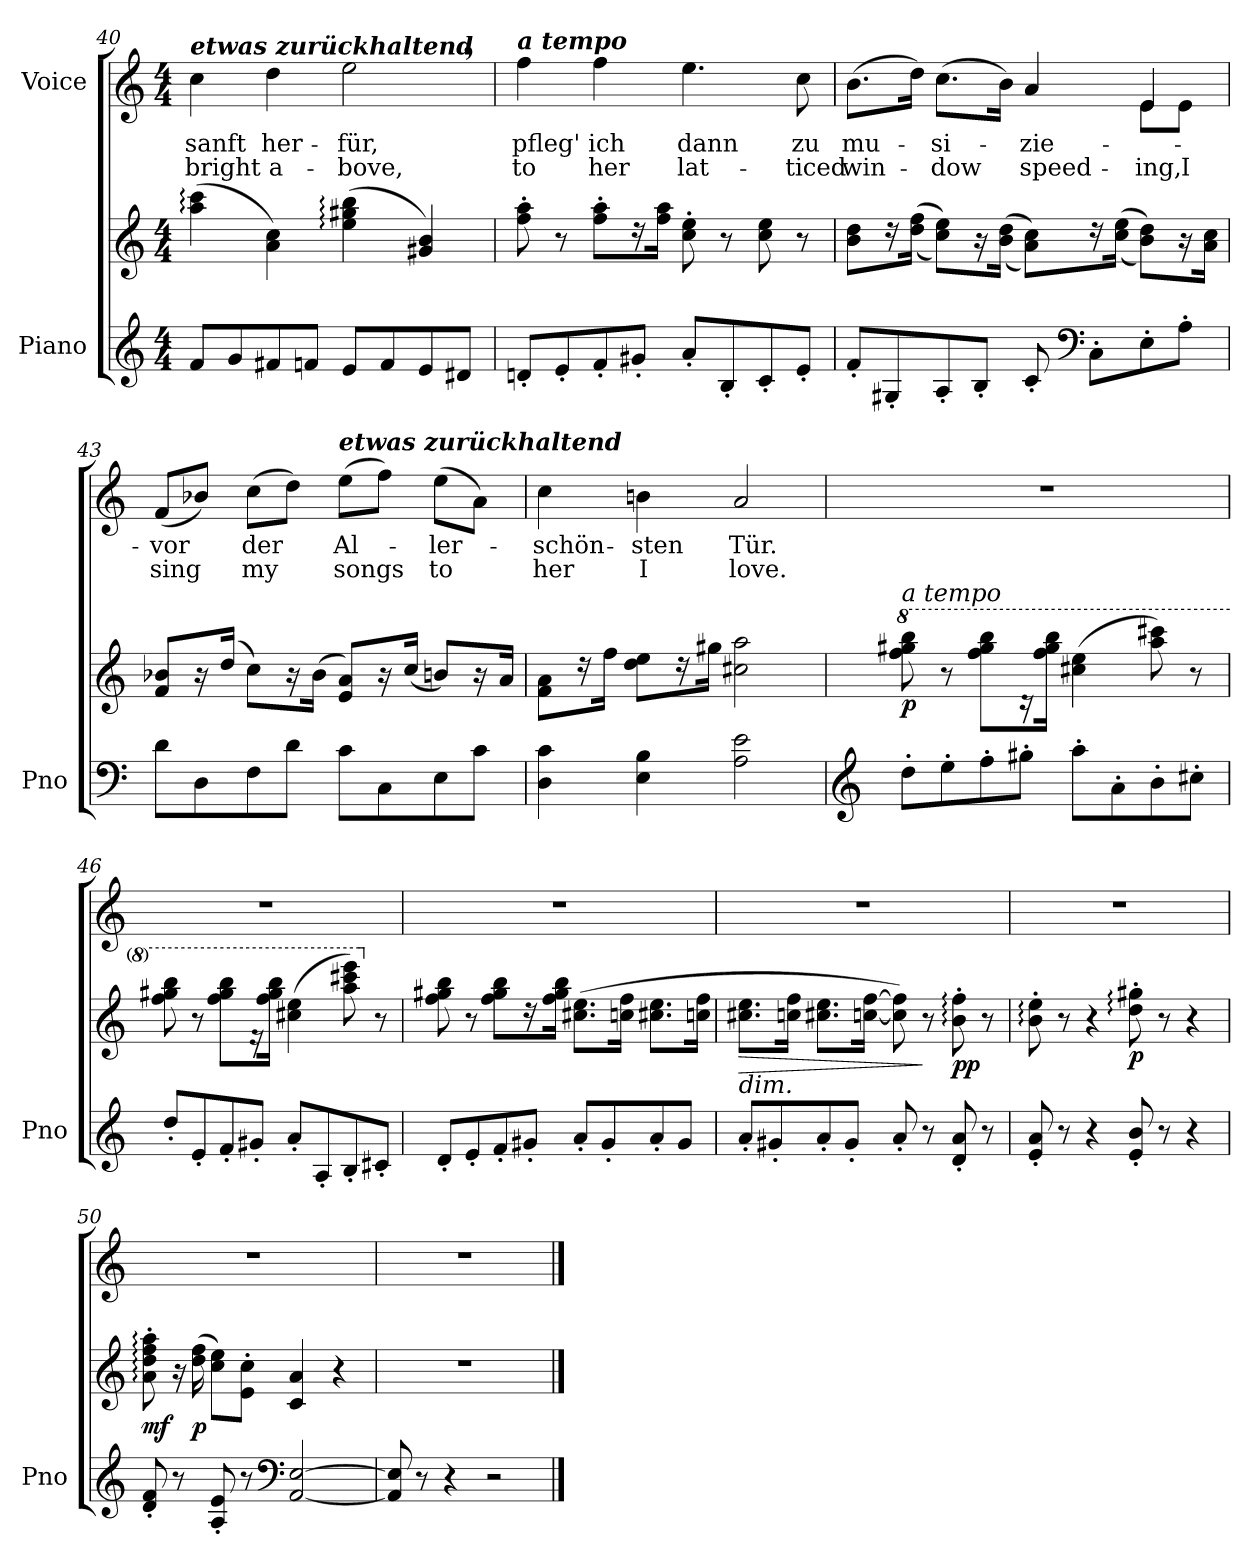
**kern	**kern	**dynam	**kern	**text	**text
*part2	*part2	*part2	*part1	*part1	*part1
*staff3	*staff2	*staff2/3	*staff1	*staff1	*staff1
*I"Piano	*	*	*I"Voice	*	*
*I'Pno	*	*	*	*	*
*clefG2	*clefG2	*	*clefG2	*	*
*k[]	*k[]	*	*k[]	*	*
*M4/4	*M4/4	*	*M4/4	*	*
=40	=40	=40	=40	=40	=40
!	!	!	!LO:TX:a:Bi:t=etwas zurückhaltend	!	!
!	!	!	!	!LO:LY:b	!LO:LY:b
8f/L	(>4aa\: 4ccc\:	.	4cc\	sanft	bright
8g/	.	.	.	.	.
!	!	!	!	!LO:LY:b	!LO:LY:b
8f#X/	4a\ 4cc\)	.	4dd\	her-	a-
8fn/J	.	.	.	.	.
!	!	!	!	!LO:LY:b	!LO:LY:b
8e/L	(>4ee\: 4gg#X\: 4bb\:	.	2ee,\	-für,	-bove,
8f/	.	.	.	.	.
8e/	4g#X/ 4b/)	.	.	.	.
8d#X/J	.	.	.	.	.
=41	=41	=41	=41	=41	=41
!	!	!	!LO:TX:a:Bi:t=a tempo	!	!
!	!	!	!	!LO:LY:b	!LO:LY:b
8dn'/L	8ff\' 8aa\'	.	4ff\	pfleg'	to
8e'/	8r	.	.	.	.
!	!	!	!	!LO:LY:b	!LO:LY:b
8f'/	8ff\' 8aa\'L	.	4ff\	ich	her
8g#X'/J	16rdd	.	.	.	.
.	16ff\ 16aa\Jk	.	.	.	.
!	!	!	!	!LO:LY:b	!LO:LY:b
8a'/L	8cc\' 8ee\'	.	4.ee\	dann	lat-
8B'/	8r	.	.	.	.
8c'/	8cc\ 8ee\	.	.	.	.
!	!	!	!	!LO:LY:b	!LO:LY:b
8e'/J	8r	.	8cc\	zu	-ticed
!!LO:LB:g=z
=42	=42	=42	=42	=42	=42
!	!	!	!	!LO:LY:b	!LO:LY:b
*	*	*	*^	*	*
8f'/L	8b\ 8dd\L	.	(>8.b\L	2reyy	mu-	win-
8G#X'/	16rdd	.	.	.	.	.
.	(>(>16dd\ 16ff\Jk	.	16dd\Jk)	.	.	.
!	!	!	!	!	!LO:LY:b	!LO:LY:b
8A'/	8cc\ 8ee\L))	.	(>8.cc\L	.	-si-	-dow
8B'/J	16r	.	.	.	.	.
.	(>(>16b\ 16dd\Jk	.	16b\Jk)	.	.	.
!	!	!	!	!	!LO:LY:b	!LO:LY:b
8c'/	8a\ 8cc\L))	.	4a/	4rgyy	-zie-	speed-
*clefF4	*	*	*	*	*	*
8C'\L	16r	.	.	.	.	.
.	(>(>16cc\ 16ee\Jk	.	.	.	.	.
!	!	!	!	!	!LO:LY:b	!
!	!	!	!	!	!	!LO:LY:b
8E'\	8b\ 8dd\L))	.	4e/	8e\L	.	ing,
!	!	!	!	!	!	!LO:LY:b
8A'\J	16r	.	.	8e\J	.	I
.	16a\ 16cc\Jk	.	.	.	.	.
*	*	*	*v	*v	*	*
=43	=43	=43	=43	=43	=43
!	!	!	!	!LO:LY:b	!LO:LY:b
8d\L	8f/ 8b-X/L	.	(<8f/L	vor	sing
8D\	16r	.	8b-X/J)	.	.
.	(>16dd/Jk	.	.	.	.
!	!	!	!	!LO:LY:b	!LO:LY:b
8F\	8cc\L)	.	(>8cc\L	der	my
8d\J	16r	.	8dd\J)	.	.
.	(>16b-\Jk	.	.	.	.
!	!	!	!LO:TX:a:Bi:t=etwas zurückhaltend	!	!
!	!	!	!	!LO:LY:b	!LO:LY:b
8c\L	8e/ 8a/L)	.	(>8ee\L	Al-	songs
8C\	16r	.	8ff\J)	.	.
.	(<16cc/Jk	.	.	.	.
*	*	*	*MM85	*	*
!	!	!	!	!LO:LY:b	!LO:LY:b
8E\	8bn/L)	.	(>8ee\L	-ler-	to
8c\J	16r	.	8a\J)	.	.
.	16a/Jk	.	.	.	.
=44	=44	=44	=44	=44	=44
*	*	*	*MM80	*	*
!	!	!	!	!LO:LY:b	!LO:LY:b
4D\ 4c\	8f\ 8a\L	.	4cc\	-schön-	her
.	16rdd	.	.	.	.
.	16ff\Jk	.	.	.	.
*	*	*	*MM75	*	*
!	!	!	!	!LO:LY:b	!LO:LY:b
4E\ 4B\	8dd\ 8ee\L	.	4bn\	-sten	I
.	16rdd	.	.	.	.
.	16gg#X\Jk	.	.	.	.
!	!	!	!	!LO:LY:b	!LO:LY:b
2A\ 2e\	2cc#X\ 2aa\	.	2a/	Tür.	love.
!!LO:LB:g=z
=45	=45	=45	=45	=45	=45
*clefG2	*	*	*	*	*
*	*8va	*	*	*	*
*	*	*	*MM110	*	*
!	!LO:TX:a:i:t=a tempo	!	!	!	!
!	!	!LO:DY:b	!	!	!
8dd'\L	8fff\ 8ggg#X\ 8bbb\	p	1r	.	.
8ee'\	8r	.	.	.	.
8ff'\	8fff\ 8ggg#\ 8bbb\L	.	.	.	.
8gg#X'\J	16rdd	.	.	.	.
.	16fff\ 16ggg#\ 16bbb\Jk	.	.	.	.
8aa'\L	(>4ccc#X\ 4eee\	.	.	.	.
8a'\	.	.	.	.	.
8b'\	8aaa\ 8cccc#X\)	.	.	.	.
8cc#X'\J	8r	.	.	.	.
=46	=46	=46	=46	=46	=46
8dd'/L	8fff\ 8ggg#X\ 8bbb\	.	1r	.	.
8e'/	8r	.	.	.	.
8f'/	8fff\ 8ggg#\ 8bbb\L	.	.	.	.
8g#X'/J	16rff	.	.	.	.
.	16fff\ 16ggg#\ 16bbb\Jk	.	.	.	.
8a'/L	(>4ccc#X\ 4eee\	.	.	.	.
8A'/	.	.	.	.	.
8B'/	8aaa\ 8cccc#X\ 8eeee\)	.	.	.	.
*	*X8va	*	*	*	*
8c#X'/J	8r	.	.	.	.
=47	=47	=47	=47	=47	=47
8d'/L	8ff\ 8gg#X\ 8bb\	.	1r	.	.
8e'/	8r	.	.	.	.
8f'/	8ff\ 8gg#\ 8bb\L	.	.	.	.
8g#X'/J	16rdd	.	.	.	.
.	16ff\ 16gg#\ 16bb\Jk	.	.	.	.
8a'/L	(>8.cc#X\ 8.ee\L	.	.	.	.
8g#'/	.	.	.	.	.
.	16ccn\ 16ff\Jk	.	.	.	.
8a'/	8.cc#X\ 8.ee\L	.	.	.	.
8g#/J	.	.	.	.	.
.	16ccn\ 16ff\Jk	.	.	.	.
!!LO:LB:g=z
=48	=48	=48	=48	=48	=48
!LO:TX:a:i:t=dim.	!	!	!	!	!
!	!	!LO:HP:b	!	!	!
8a'/L	8.cc#X\ 8.ee\L	>	1r	.	.
8g#X'/	.	.	.	.	.
.	16ccn\ 16ff\Jk	.	.	.	.
8a'/	8.cc#X\ 8.ee\L	.	.	.	.
8g#'/J	.	.	.	.	.
.	[16ccn\ [16ff\Jk	.	.	.	.
8a'/	8cc\] 8ff\])	.	.	.	.
8r	8r	]	.	.	.
!	!	!LO:DY:b	!	!	!
8d/' 8a/'	8b\:' 8ff\:'	pp	.	.	.
8r	8r	.	.	.	.
=49	=49	=49	=49	=49	=49
8e/' 8a/'	8b\:' 8ee\:'	.	1r	.	.
8r	8r	.	.	.	.
4r	4r	.	.	.	.
!	!	!LO:DY:b	!	!	!
8e/' 8b/'	8dd\:' 8gg#X\:'	p	.	.	.
8r	8r	.	.	.	.
4r	4r	.	.	.	.
=50	=50	=50	=50	=50	=50
!	!	!LO:DY:b	!	!	!
8d/' 8f/'	8a\:' 8dd\:' 8ff\:' 8aa\:'	mf	1r	.	.
8r	16r	.	.	.	.
!	!	!LO:DY:b	!	!	!
.	(>16dd\ 16ff\	p	.	.	.
8A/' 8e/'	8cc\ 8ee\L)	.	.	.	.
8r	8e\' 8cc\'J	.	.	.	.
*clefF4	*	*	*	*	*
[2AA/ [2E/	4c/ 4a/	.	.	.	.
.	4r	.	.	.	.
=51	=51	=51	=51	=51	=51
8AA/] 8E/]	1r	.	1r	.	.
8r	.	.	.	.	.
4r	.	.	.	.	.
2r	.	.	.	.	.
==	==	==	==	==	==
*-	*-	*-	*-	*-	*-
